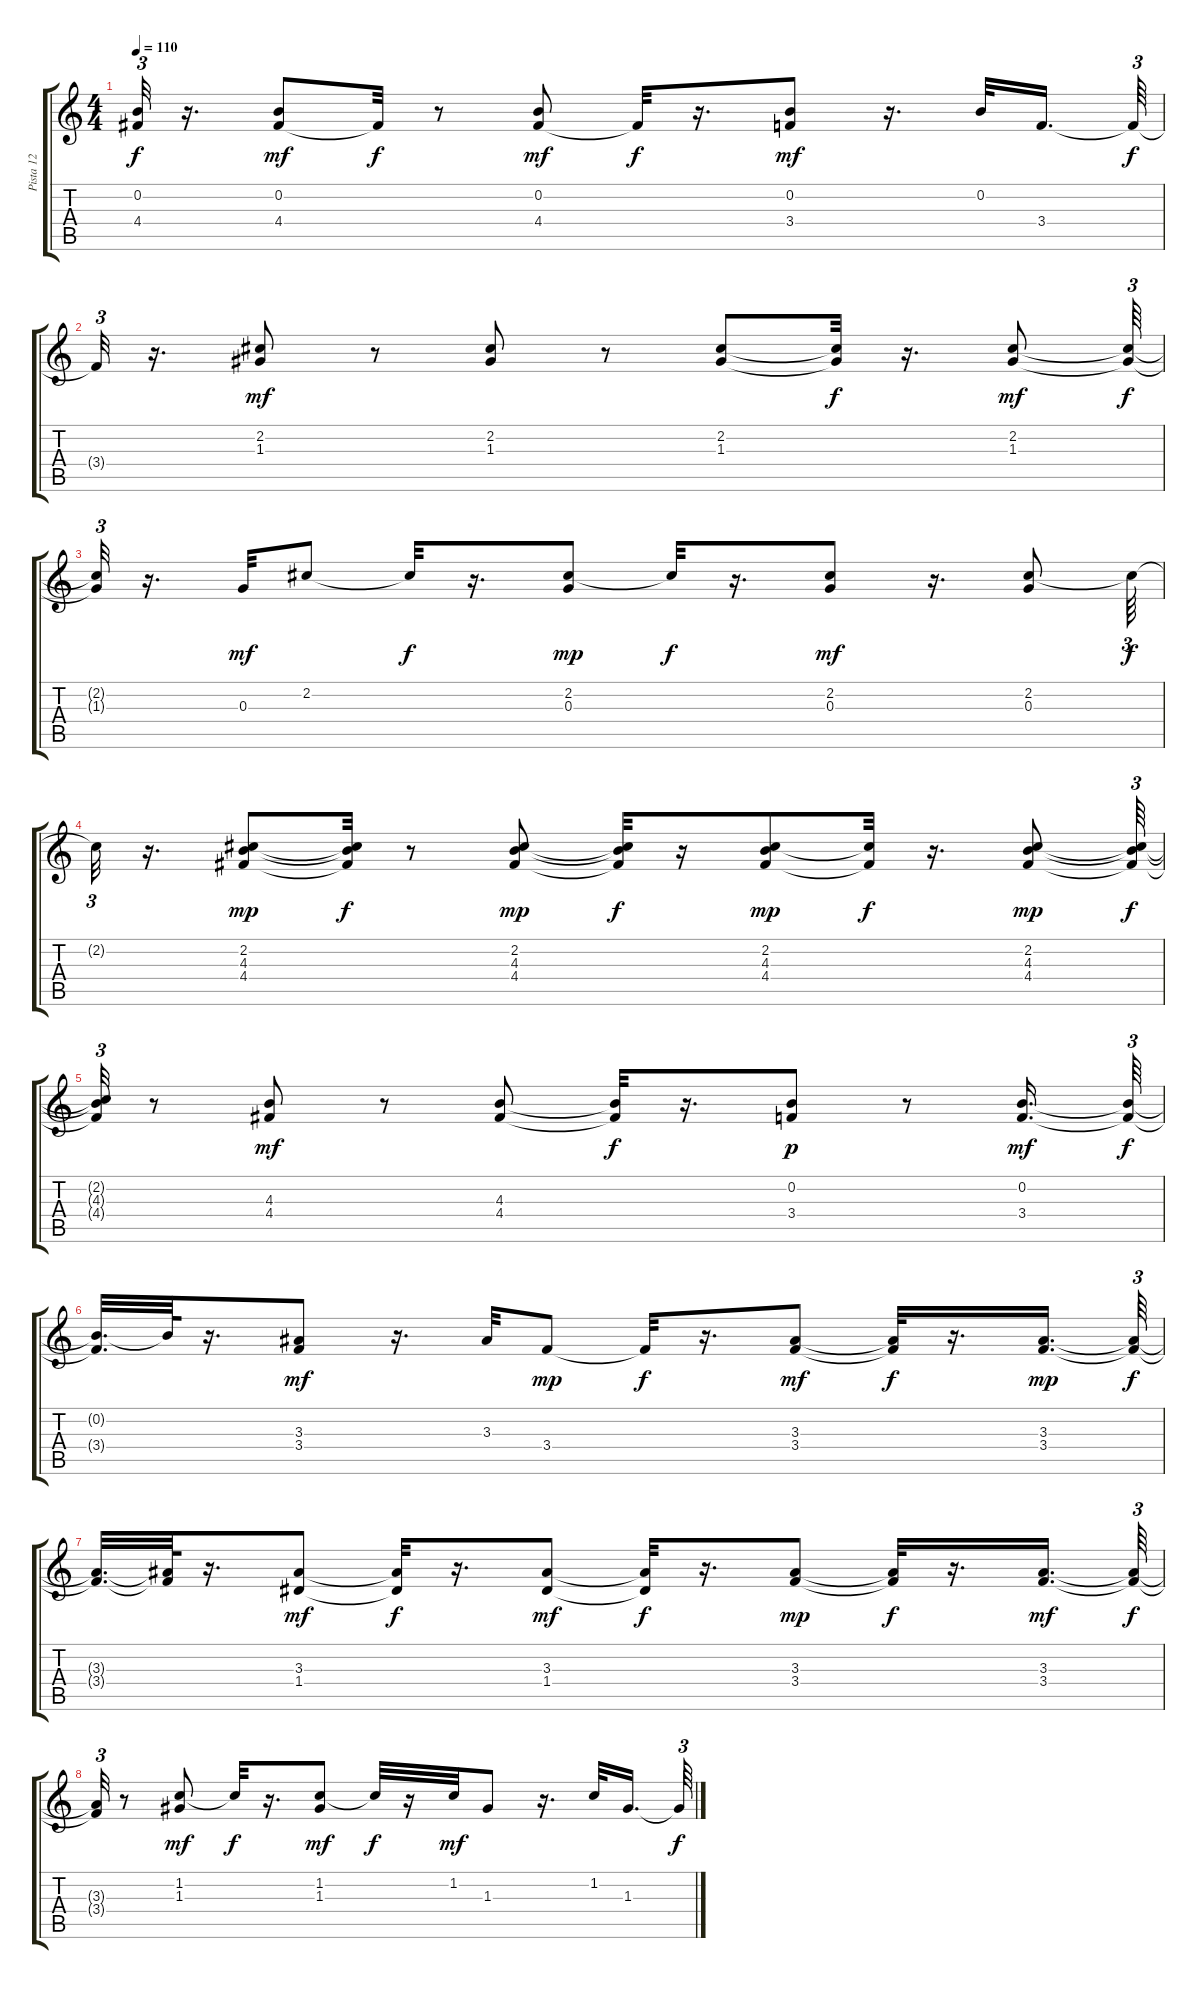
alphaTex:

\track ("Pista 12" "Pista 12") {solo instrument acousticguitarnylon}
\staff {score tabs}
\tuning (E4 B3 G3 D3 A2 E2) {hide}
\ts (4 4)
\tempo 110
\clef g2
\ks c
(0.2{t} 4.4{t}).32{tu (3 2) dy f} r.16{d} (0.2 4.4).8{dy mf} 4.4{t}.32{dy f} r.8 (0.2 4.4).8{dy mf} 4.4{t}.32{dy f} r.16{d} (0.2 3.4).8{dy mf} r.16{d} 0.2.32 3.4.16{d} 3.4{t}.64{tu (3 2) dy f} |
3.4{t}.32{tu (3 2)} r.16{d} (2.2 1.3).8{dy mf} r.8 (2.2 1.3).8 r.8 (2.2 1.3).8 (2.2{t} 1.3{t}).32{dy f} r.16{d} (2.2 1.3).8{dy mf} (2.2{t} 1.3{t}).64{tu (3 2) dy f} |
(2.2{t} 1.3{t}).32{tu (3 2)} r.16{d} 0.3.32{dy mf} 2.2.8 2.2{t}.32{dy f} r.16{d} (2.2 0.3).8{dy mp} 2.2{t}.32{dy f} r.16{d} (2.2 0.3).8{dy mf} r.16{d} (2.2 0.3).8 2.2{t}.64{tu (3 2) dy f} |
2.2{t}.32{tu (3 2)} r.16{d} (2.2 4.3 4.4).8{dy mp} (2.2{t} 4.3{t} 4.4{t}).32{dy f} r.8 (2.2 4.3 4.4).8{dy mp} (2.2{t} 4.3{t} 4.4{t}).32{dy f} r.16 (2.2 4.3 4.4).8{dy mp} (2.2{t} 4.4{t}).32{dy f} r.16{d} (2.2 4.3 4.4).8{dy mp} (2.2{t} 4.3{t} 4.4{t}).64{tu (3 2) dy f} |
(2.2{t} 4.3{t} 4.4{t}).32{tu (3 2)} r.8 (4.3 4.4).8{dy mf} r.8 (4.3 4.4).8 (4.3{t} 4.4{t}).32{dy f} r.16{d} (0.2 3.4).8{dy p} r.8 (0.2 3.4).16{d dy mf} (0.2{t} 3.4{t}).64{tu (3 2) dy f} |
(0.2{t} 3.4{t}).32{d} 0.2{t}.64 r.16{d} (3.3 3.4).8{dy mf} r.16{d} 3.3.32 3.4.8{dy mp} 3.4{t}.32{dy f} r.16{d} (3.3 3.4).8{dy mf} (3.3{t} 3.4{t}).32{dy f} r.16{d} (3.3 3.4).16{d dy mp} (3.3{t} 3.4{t}).64{tu (3 2) dy f} |
(3.3{t} 3.4{t}).32{d} (3.3{t} 3.4{t}).64 r.16{d} (3.3 1.4).8{dy mf} (3.3{t} 1.4{t}).32{dy f} r.16{d} (3.3 1.4).8{dy mf} (3.3{t} 1.4{t}).32{dy f} r.16{d} (3.3 3.4).8{dy mp} (3.3{t} 3.4{t}).32{dy f} r.16{d} (3.3 3.4).16{d dy mf} (3.3{t} 3.4{t}).64{tu (3 2) dy f} |
(3.3{t} 3.4{t}).32{tu (3 2)} r.8 (1.2 1.3).8{dy mf} 1.2{t}.32{dy f} r.16{d} (1.2 1.3).8{dy mf} 1.2{t}.32{dy f} r.16 1.2.32{dy mf} 1.3.8 r.16{d} 1.2.32 1.3.16{d} 1.3{t}.64{tu (3 2) dy f}
